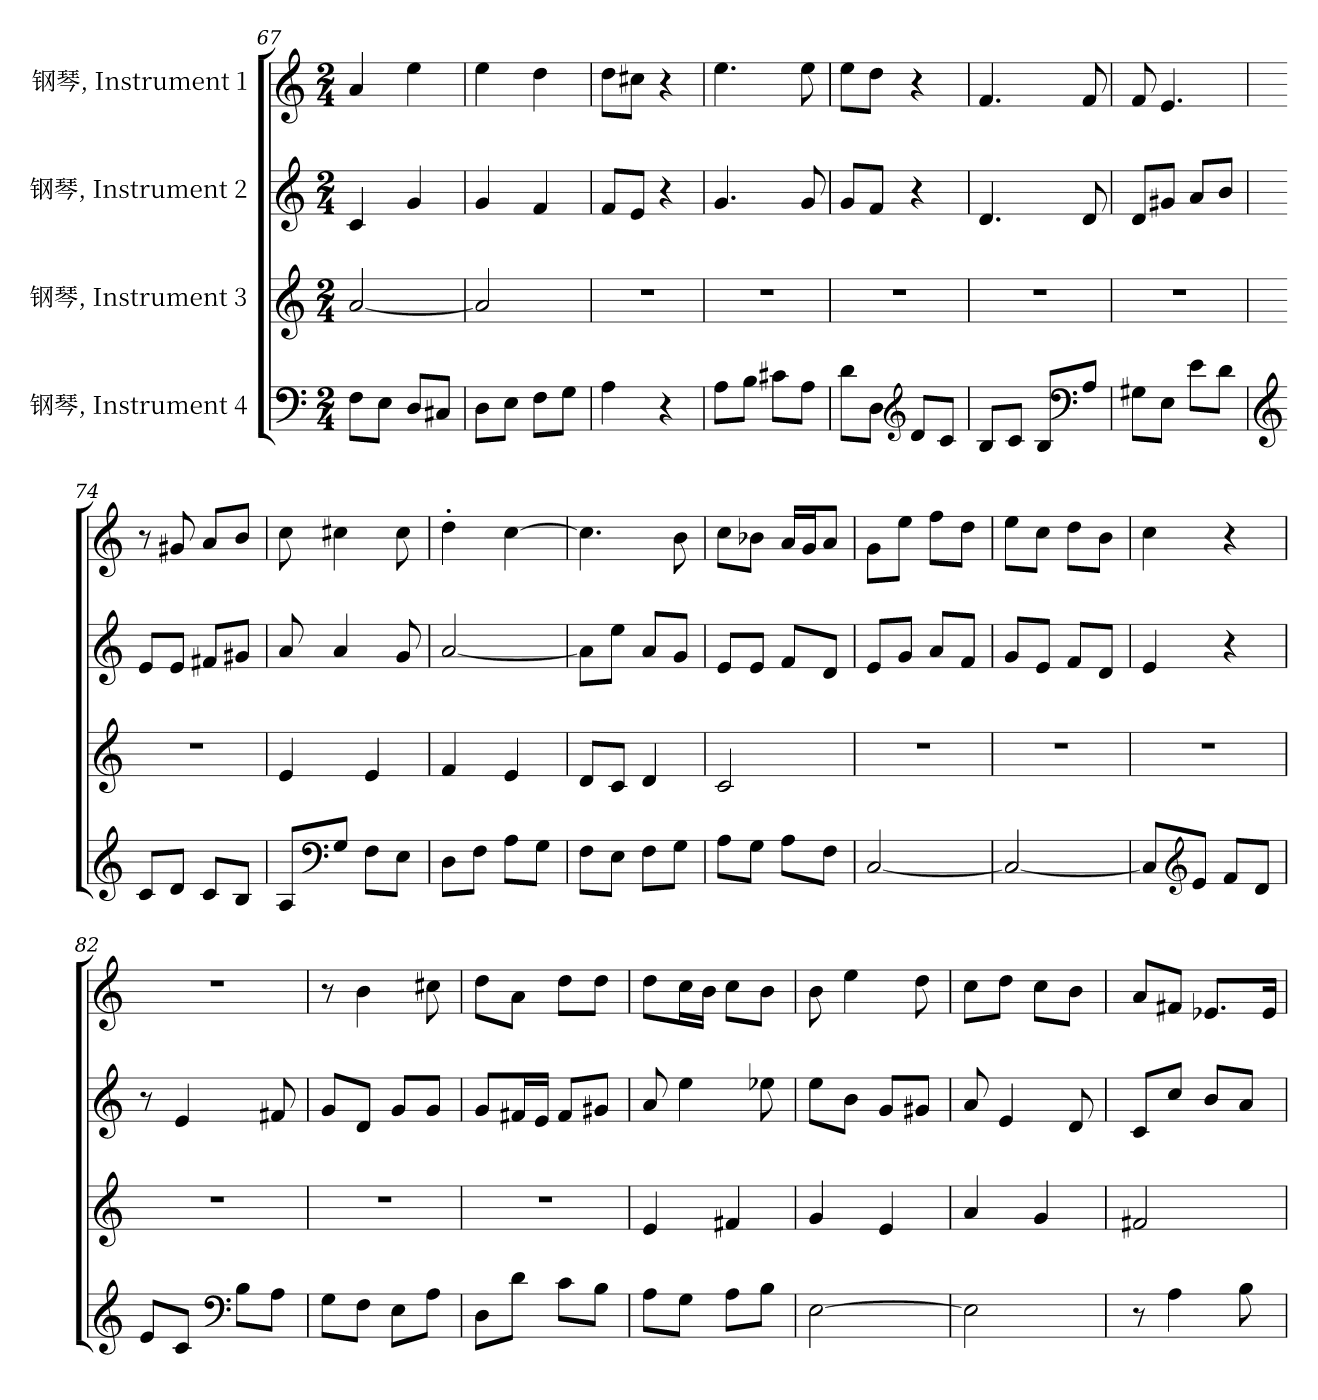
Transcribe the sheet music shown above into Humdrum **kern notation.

**kern	**kern	**kern	**kern
*part4	*part3	*part2	*part1
*staff4	*staff3	*staff2	*staff1
*I"钢琴, Instrument 4	*I"钢琴, Instrument 3	*I"钢琴, Instrument 2	*I"钢琴, Instrument 1
*clefF4	*clefG2	*clefG2	*clefG2
*k[]	*k[]	*k[]	*k[]
*M2/4	*M2/4	*M2/4	*M2/4
=67	=67	=67	=67
8F\L	[2a/	4c/	4a/
8E\J	.	.	.
8D/L	.	4g/	4ee\
8C#X/J	.	.	.
=68	=68	=68	=68
8D\L	2a/]	4g/	4ee\
8E\J	.	.	.
8F\L	.	4f/	4dd\
8G\J	.	.	.
=69	=69	=69	=69
4A\	2r	8f/L	8dd\L
.	.	8e/J	8cc#X\J
4r	.	4r	4r
=70	=70	=70	=70
8A\L	2r	4.g/	4.ee\
8B\J	.	.	.
8c#X\L	.	.	.
8A\J	.	8g/	8ee\
=71	=71	=71	=71
8d\L	2r	8g/L	8ee\L
8D\J	.	8f/J	8dd\J
*clefG2	*	*	*
8d/L	.	4r	4r
8c/J	.	.	.
!!LO:LB:g=z
=72	=72	=72	=72
8B/L	2r	4.d/	4.f/
8c/J	.	.	.
8B/L	.	.	.
*clefF4	*	*	*
8A/J	.	8d/	8f/
=73	=73	=73	=73
8G#X\L	2r	8d/L	8f/
8E\J	.	8g#X/J	4.e/
8e\L	.	8a/L	.
8d\J	.	8b/J	.
=74	=74	=74	=74
*clefG2	*	*	*
8c/L	2r	8e/L	8r
8d/J	.	8e/J	8g#X/
8c/L	.	8f#X/L	8a/L
8B/J	.	8g#X/J	8b/J
=75	=75	=75	=75
8A/L	4e/	8a/	8cc\
*clefF4	*	*	*
8G/J	.	4a/	4cc#X\
8F\L	4e/	.	.
8E\J	.	8g/	8cc#\
=76	=76	=76	=76
8D\L	4f/	[2a/	4dd'\
8F\J	.	.	.
8A\L	4e/	.	[4cc\
8G\J	.	.	.
=77	=77	=77	=77
8F\L	8d/L	8a\L]	4.cc\]
8E\J	8c/J	8ee\J	.
8F\L	4d/	8a/L	.
8G\J	.	8g/J	8b\
!!LO:PB:g=z
=78	=78	=78	=78
8A\L	2c/	8e/L	8cc\L
8G\J	.	8e/J	8b-X\J
8A\L	.	8f/L	16a/LL
.	.	.	16g/J
8F\J	.	8d/J	8a/J
=79	=79	=79	=79
[2C/	2r	8e/L	8g\L
.	.	8g/J	8ee\J
.	.	8a/L	8ff\L
.	.	8f/J	8dd\J
=80	=80	=80	=80
2C/_	2r	8g/L	8ee\L
.	.	8e/J	8cc\J
.	.	8f/L	8dd\L
.	.	8d/J	8b\J
=81	=81	=81	=81
8C/L]	2r	4e/	4cc\
*clefG2	*	*	*
8e/J	.	.	.
8f/L	.	4r	4r
8d/J	.	.	.
=82	=82	=82	=82
8e/L	2r	8r	2r
8c/J	.	4e/	.
*clefF4	*	*	*
8B\L	.	.	.
8A\J	.	8f#X/	.
=83	=83	=83	=83
8G\L	2r	8g/L	8r
8F\J	.	8d/J	4b\
8E\L	.	8g/L	.
8A\J	.	8g/J	8cc#X\
=84	=84	=84	=84
8D\L	2r	8g/L	8dd\L
8d\J	.	16f#X/L	8a\J
.	.	16e/JJ	.
8c\L	.	8f#/L	8dd\L
8B\J	.	8g#X/J	8dd\J
!!LO:LB:g=z
=85	=85	=85	=85
8A\L	4e/	8a/	8dd\L
8G\J	.	4ee\	16cc\L
.	.	.	16b\JJ
8A\L	4f#X/	.	8cc\L
8B\J	.	8ee-X\	8b\J
=86	=86	=86	=86
[2E\	4g/	8ee\L	8b\
.	.	8b\J	4ee\
.	4e/	8g/L	.
.	.	8g#X/J	8dd\
=87	=87	=87	=87
2E\]	4a/	8a/	8cc\L
.	.	4e/	8dd\J
.	4g/	.	8cc\L
.	.	8d/	8b\J
=88	=88	=88	=88
8r	2f#X/	8c/L	8a/L
4A\	.	8cc/J	8f#X/J
.	.	8b/L	8.e-X/L
8B\	.	8a/J	.
.	.	.	16e-/Jk
=	=	=	=
*-	*-	*-	*-
